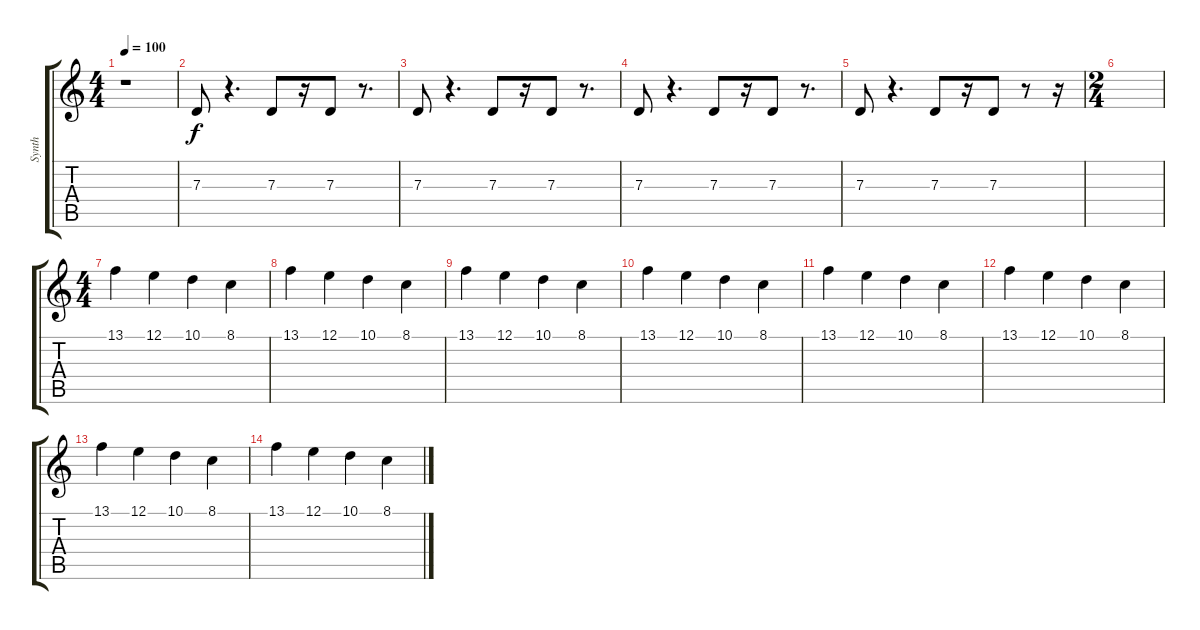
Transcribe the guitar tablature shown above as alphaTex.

\track ("Synth" "Synth") {instrument stringensemble2}
\staff {score tabs}
\tuning (E4 B3 G3 D3 A2 E2) {hide}
\ts (4 4)
\tempo 100
\clef g2
\ks c
r.1{dy f} |
7.3.8{instrument synthbass1} r.4{d} 7.3.8 r.16 7.3.8 r.8{d} |
7.3.8 r.4{d} 7.3.8 r.16 7.3.8 r.8{d} |
7.3.8 r.4{d} 7.3.8 r.16 7.3.8 r.8{d} |
7.3.8 r.4{d} 7.3.8 r.16 7.3.8 r.8 r.16 |
\ts (2 4)
|
\ts (4 4)
13.1.4{instrument stringensemble2} 12.1.4 10.1.4 8.1.4 |
13.1.4 12.1.4 10.1.4 8.1.4 |
13.1.4 12.1.4 10.1.4 8.1.4 |
13.1.4 12.1.4 10.1.4 8.1.4 |
13.1.4 12.1.4 10.1.4 8.1.4 |
13.1.4 12.1.4 10.1.4 8.1.4 |
13.1.4 12.1.4 10.1.4 8.1.4 |
13.1.4 12.1.4 10.1.4 8.1.4
